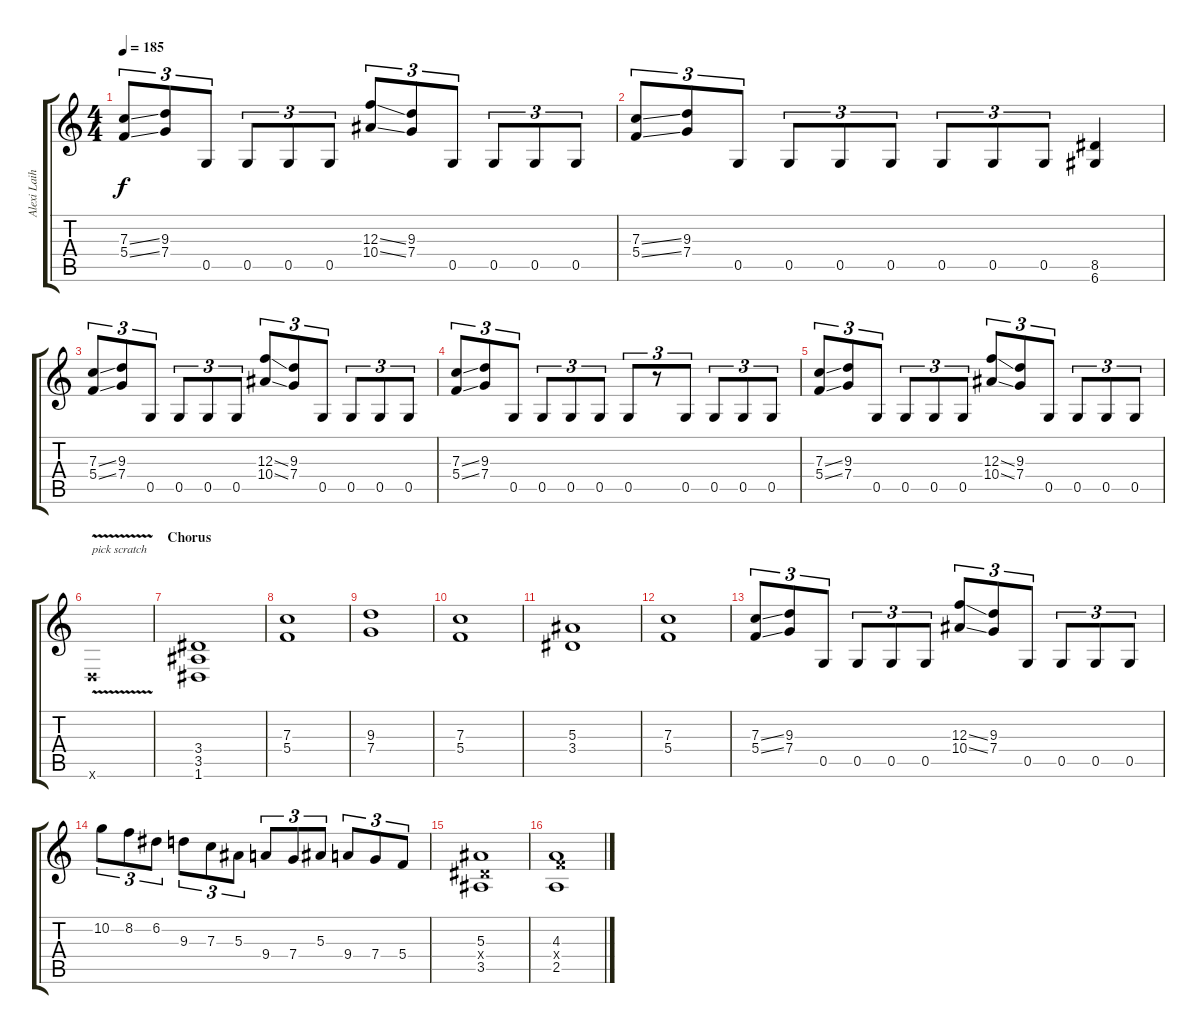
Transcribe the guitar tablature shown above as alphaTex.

\track ("Alexi Laiho" "Alexi Laih") {instrument distortionguitar}
\staff {score tabs}
\tuning (D4 A3 F3 C3 G2 D2) {hide}
\ts (4 4)
\tempo 185
\clef g2
\ks c
(7.3{ss} 5.4{ss}).8{tu (3 2) dy f} (9.3 7.4).8{tu (3 2)} 0.5.8{tu (3 2)} 0.5.8{tu (3 2)} 0.5.8{tu (3 2)} 0.5.8{tu (3 2)} (12.3{ss} 10.4{ss}).8{tu (3 2)} (9.3 7.4).8{tu (3 2)} 0.5.8{tu (3 2)} 0.5.8{tu (3 2)} 0.5.8{tu (3 2)} 0.5.8{tu (3 2)} |
(7.3{ss} 5.4{ss}).8{tu (3 2)} (9.3 7.4).8{tu (3 2)} 0.5.8{tu (3 2)} 0.5.8{tu (3 2)} 0.5.8{tu (3 2)} 0.5.8{tu (3 2)} 0.5.8{tu (3 2)} 0.5.8{tu (3 2)} 0.5.8{tu (3 2)} (8.5 6.6).4 |
(7.3{ss} 5.4{ss}).8{tu (3 2)} (9.3 7.4).8{tu (3 2)} 0.5.8{tu (3 2)} 0.5.8{tu (3 2)} 0.5.8{tu (3 2)} 0.5.8{tu (3 2)} (12.3{ss} 10.4{ss}).8{tu (3 2)} (9.3 7.4).8{tu (3 2)} 0.5.8{tu (3 2)} 0.5.8{tu (3 2)} 0.5.8{tu (3 2)} 0.5.8{tu (3 2)} |
(7.3{ss} 5.4{ss}).8{tu (3 2)} (9.3 7.4).8{tu (3 2)} 0.5.8{tu (3 2)} 0.5.8{tu (3 2)} 0.5.8{tu (3 2)} 0.5.8{tu (3 2)} 0.5.8{tu (3 2)} r.8{tu (3 2)} 0.5.8{tu (3 2)} 0.5.8{tu (3 2)} 0.5.8{tu (3 2)} 0.5.8{tu (3 2)} |
(7.3{ss} 5.4{ss}).8{tu (3 2)} (9.3 7.4).8{tu (3 2)} 0.5.8{tu (3 2)} 0.5.8{tu (3 2)} 0.5.8{tu (3 2)} 0.5.8{tu (3 2)} (12.3{ss} 10.4{ss}).8{tu (3 2)} (9.3 7.4).8{tu (3 2)} 0.5.8{tu (3 2)} 0.5.8{tu (3 2)} 0.5.8{tu (3 2)} 0.5.8{tu (3 2)} |
0.6{v x}.1{txt "pick scratch"} |
\section ("" "Chorus")
(3.4 3.5 1.6).1 |
(7.3 5.4).1 |
(9.3 7.4).1 |
(7.3 5.4).1 |
(5.3 3.4).1 |
(7.3 5.4).1 |
(7.3{ss} 5.4{ss}).8{tu (3 2)} (9.3 7.4).8{tu (3 2)} 0.5.8{tu (3 2)} 0.5.8{tu (3 2)} 0.5.8{tu (3 2)} 0.5.8{tu (3 2)} (12.3{ss} 10.4{ss}).8{tu (3 2)} (9.3 7.4).8{tu (3 2)} 0.5.8{tu (3 2)} 0.5.8{tu (3 2)} 0.5.8{tu (3 2)} 0.5.8{tu (3 2)} |
10.2.8{tu (3 2)} 8.2.8{tu (3 2)} 6.2.8{tu (3 2)} 9.3.8{tu (3 2)} 7.3.8{tu (3 2)} 5.3.8{tu (3 2)} 9.4.8{tu (3 2)} 7.4.8{tu (3 2)} 5.3.8{tu (3 2)} 9.4.8{tu (3 2)} 7.4.8{tu (3 2)} 5.4.8{tu (3 2)} |
(5.3 3.4{x} 3.5).1 |
(4.3 5.4{x} 2.5).1
